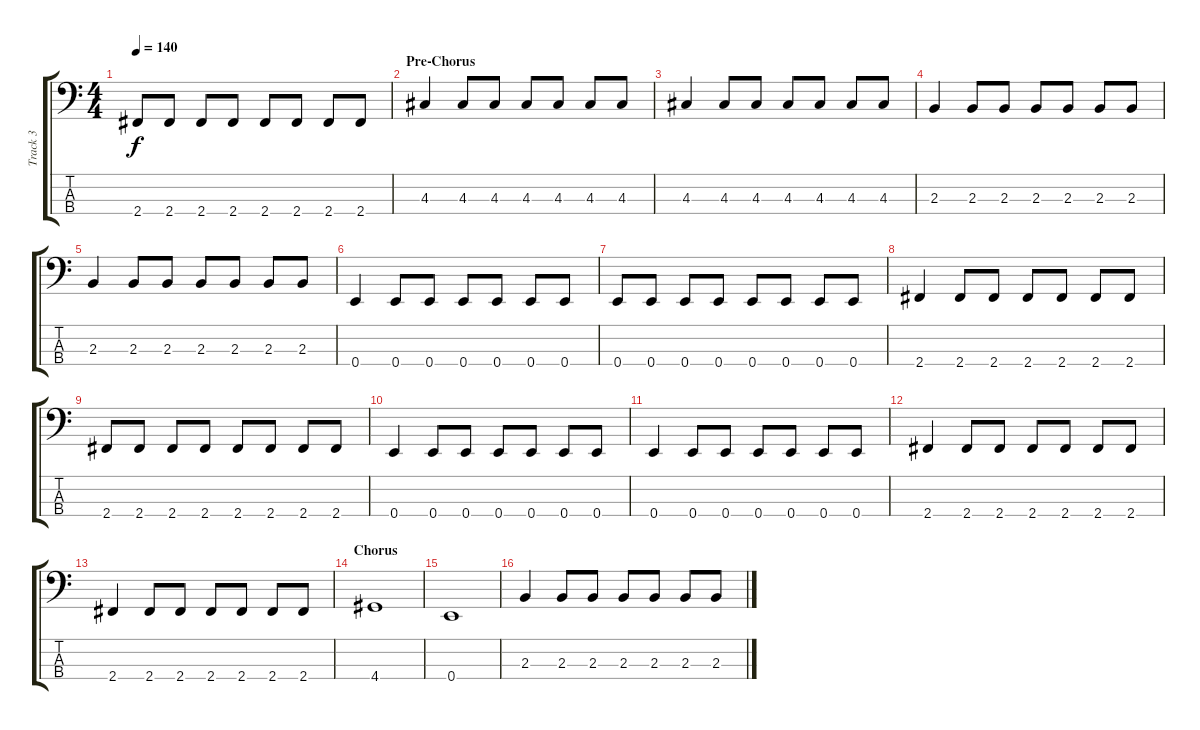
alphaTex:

\track ("Track 3" "Track 3") {instrument electricbassfinger}
\staff {score tabs}
\tuning (G2 D2 A1 E1) {hide}
\ts (4 4)
\tempo 140
\clef f4
\ks c
2.4.8{dy f} 2.4.8 2.4.8 2.4.8 2.4.8 2.4.8 2.4.8 2.4.8 |
\section ("" "Pre-Chorus")
4.3.4 4.3.8 4.3.8 4.3.8 4.3.8 4.3.8 4.3.8 |
4.3.4 4.3.8 4.3.8 4.3.8 4.3.8 4.3.8 4.3.8 |
2.3.4 2.3.8 2.3.8 2.3.8 2.3.8 2.3.8 2.3.8 |
2.3.4 2.3.8 2.3.8 2.3.8 2.3.8 2.3.8 2.3.8 |
0.4.4 0.4.8 0.4.8 0.4.8 0.4.8 0.4.8 0.4.8 |
0.4.8 0.4.8 0.4.8 0.4.8 0.4.8 0.4.8 0.4.8 0.4.8 |
2.4.4 2.4.8 2.4.8 2.4.8 2.4.8 2.4.8 2.4.8 |
2.4.8 2.4.8 2.4.8 2.4.8 2.4.8 2.4.8 2.4.8 2.4.8 |
0.4.4 0.4.8 0.4.8 0.4.8 0.4.8 0.4.8 0.4.8 |
0.4.4 0.4.8 0.4.8 0.4.8 0.4.8 0.4.8 0.4.8 |
2.4.4 2.4.8 2.4.8 2.4.8 2.4.8 2.4.8 2.4.8 |
2.4.4 2.4.8 2.4.8 2.4.8 2.4.8 2.4.8 2.4.8 |
\section ("" "Chorus")
4.4.1 |
0.4.1 |
2.3.4 2.3.8 2.3.8 2.3.8 2.3.8 2.3.8 2.3.8
